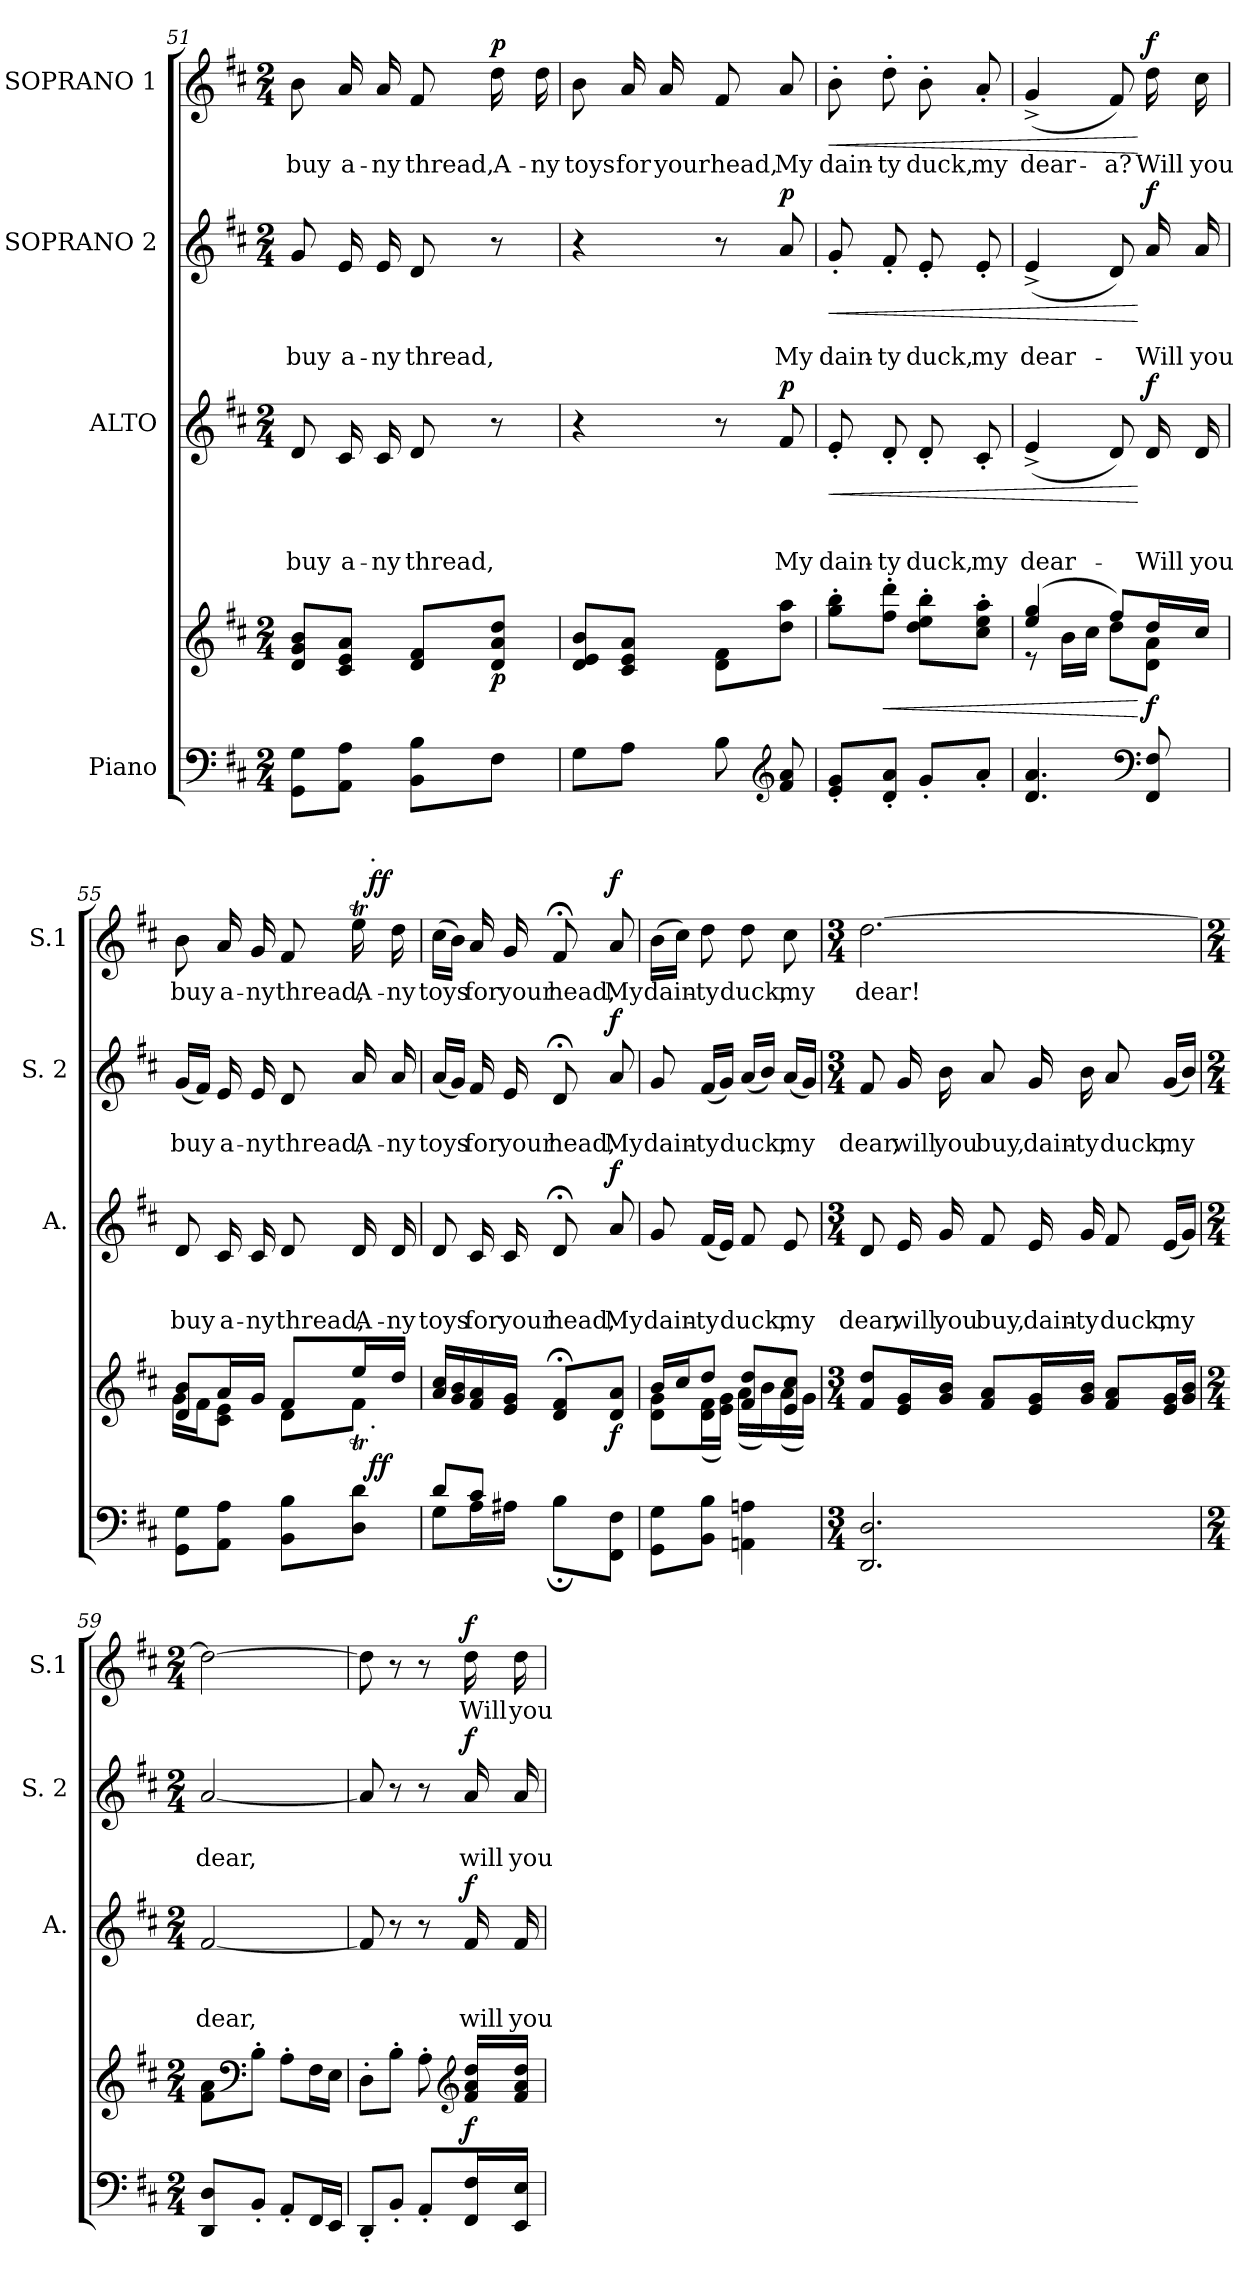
**kern	**kern	**dynam	**kern	**text	**text	**text	**dynam	**kern	**text	**text	**dynam	**kern	**text	**dynam
*part4	*part4	*part4	*part3	*part3	*part3	*part3	*part3	*part2	*part2	*part2	*part2	*part1	*part1	*part1
*staff5	*staff4	*staff4/5	*staff3	*staff3	*staff3	*staff3	*staff3	*staff2	*staff2	*staff2	*staff2	*staff1	*staff1	*staff1
*I"Piano	*	*	*I"ALTO	*	*	*	*	*I"SOPRANO 2	*	*	*	*I"SOPRANO 1	*	*
*	*	*	*I'A.	*	*	*	*	*I'S. 2	*	*	*	*I'S.1	*	*
*clefF4	*clefG2	*	*clefG2	*	*	*	*	*clefG2	*	*	*	*clefG2	*	*
*k[f#c#]	*k[f#c#]	*	*k[f#c#]	*	*	*	*	*k[f#c#]	*	*	*	*k[f#c#]	*	*
*D:	*D:	*	*D:	*	*	*	*	*D:	*	*	*	*D:	*	*
*M2/4	*M2/4	*	*M2/4	*	*	*	*	*M2/4	*	*	*	*M2/4	*	*
=51	=51	=51	=51	=51	=51	=51	=51	=51	=51	=51	=51	=51	=51	=51
!	!	!	!	!	!	!LO:LY:b	!	!	!	!LO:LY:b	!	!	!LO:LY:b	!
8GG\ 8G\L	8d/ 8g/ 8b/L	.	8d/	.	.	buy	.	8g/	.	buy	.	8b\	buy	.
!	!	!	!	!	!	!LO:LY:b	!	!	!	!LO:LY:b	!	!	!LO:LY:b	!
8AA\ 8A\J	8c#/ 8e/ 8a/J	.	16c#/	.	.	a-	.	16e/	.	a-	.	16a/	a-	.
!	!	!	!	!	!	!LO:LY:b	!	!	!	!LO:LY:b	!	!	!LO:LY:b	!
.	.	.	16c#/	.	.	-ny	.	16e/	.	-ny	.	16a/	-ny	.
!	!	!	!	!	!	!LO:LY:b	!	!	!	!LO:LY:b	!	!	!LO:LY:b	!
8BB\ 8B\L	8d/ 8f#/L	.	8d/	.	.	thread,	.	8d/	.	thread,	.	8f#/	thread,	.
!	!	!LO:DY:b	!	!	!	!	!	!	!	!	!	!	!LO:LY:b	!LO:DY:a
8F#\J	8d/ 8a/ 8dd/J	p	8r	.	.	.	.	8r	.	.	.	16dd\	A-	p
!	!	!	!	!	!	!	!	!	!	!	!	!	!LO:LY:b	!
.	.	.	.	.	.	.	.	.	.	.	.	16dd\	-ny	.
=52	=52	=52	=52	=52	=52	=52	=52	=52	=52	=52	=52	=52	=52	=52
!	!	!	!	!	!	!	!	!	!	!	!	!	!LO:LY:b	!
8G\L	8d/ 8e/ 8b/L	.	4r	.	.	.	.	4r	.	.	.	8b\	toys	.
!	!	!	!	!	!	!	!	!	!	!	!	!	!LO:LY:b	!
8A\J	8c#/ 8e/ 8a/J	.	.	.	.	.	.	.	.	.	.	16a/	for	.
!	!	!	!	!	!	!	!	!	!	!	!	!	!LO:LY:b	!
.	.	.	.	.	.	.	.	.	.	.	.	16a/	your	.
!	!	!	!	!	!	!	!	!	!	!	!	!	!LO:LY:b	!
8B\	8d\ 8f#\L	.	8r	.	.	.	.	8r	.	.	.	8f#/	head,	.
*clefG2	*	*	*	*	*	*	*	*	*	*	*	*	*	*
!	!	!	!	!	!	!LO:LY:b	!LO:DY:a	!	!	!LO:LY:b	!LO:DY:a	!	!LO:LY:b	!
8f#/ 8a/	8dd\ 8aa\J	.	8f#/	.	.	My	p	8a/	.	My	p	8a/	My	.
!!LO:LB:g=z
=53	=53	=53	=53	=53	=53	=53	=53	=53	=53	=53	=53	=53	=53	=53
!	!	!	!	!	!	!LO:LY:b	!LO:HP:b	!	!	!LO:LY:b	!LO:HP:b	!	!LO:LY:b	!LO:HP:b
8e/'< 8g/'<L	8gg\'> 8bb\'>L	.	8e'</	.	.	dain-	<	8g'</	.	dain-	<	8b'>\	dain-	<
!	!	!LO:HP:b	!	!	!	!LO:LY:b	!	!	!	!LO:LY:b	!	!	!LO:LY:b	!
8d/'< 8a/'<J	8ff#\'> 8ddd\'>J	<	8d'</	.	.	-ty	.	8f#'</	.	-ty	.	8dd'>\	-ty	.
!	!	!	!	!	!	!LO:LY:b	!	!	!	!LO:LY:b	!	!	!LO:LY:b	!
8g'</L	8dd\'> 8ee\'> 8bb\'>L	.	8d'</	.	.	duck,	.	8e'</	.	duck,	.	8b'>\	duck,	.
!	!	!	!	!	!	!LO:LY:b	!	!	!	!LO:LY:b	!	!	!LO:LY:b	!
8a'</J	8cc#\'> 8ee\'> 8aa\'>J	.	8c#'</	.	.	my	.	8e'</	.	my	.	8a'</	my	.
=54	=54	=54	=54	=54	=54	=54	=54	=54	=54	=54	=54	=54	=54	=54
*	*^	*	*	*	*	*	*	*	*	*	*	*	*	*
!	!	!	!	!	!	!	!LO:LY:b	!	!	!	!LO:LY:b	!	!	!LO:LY:b	!
4.d/ 4.a/	(4ee/ 4gg/	8re	.	(<4e^</	.	.	dear-	.	(<4e^</	.	dear-	.	(<4g^</	dear-	.
.	.	16b\LL	.	.	.	.	.	.	.	.	.	.	.	.	.
.	.	16cc#\JJ	.	.	.	.	.	.	.	.	.	.	.	.	.
!	!	!	!	!	!	!	!	!	!	!	!	!	!	!LO:LY:b	!
.	8ff#/L)	8dd\L	.	8d/)	.	.	.	.	8d/)	.	.	.	8f#/)	-a?	.
*clefF4	*	*	*	*	*	*	*	*	*	*	*	*	*	*	*
!	!	!	!LO:DY:n=1:b	!	!	!	!LO:LY:b	!LO:DY:n=1:a	!	!	!LO:LY:b	!LO:DY:n=1:a	!	!LO:LY:b	!LO:DY:n=1:a
8FF#/ 8F#/	16dd/L	8d\ 8a\J	[ f	16d/	.	.	-Will	[ f	16a/	.	-Will	[ f	16dd\	Will	[ f
!	!	!	!	!	!	!	!LO:LY:b	!	!	!	!LO:LY:b	!	!	!LO:LY:b	!
.	16cc#/JJ	.	.	16d/	.	.	you	.	16a/	.	you	.	16cc#\	you	.
=55	=55	=55	=55	=55	=55	=55	=55	=55	=55	=55	=55	=55	=55	=55	=55
!	!	!	!	!	!	!	!LO:LY:b	!	!	!	!LO:LY:b	!	!	!LO:LY:b	!
*	*	*^	*	*	*	*	*	*	*	*	*	*	*^	*	*
8GG\ 8G\L	8d/ 8b/L	16g\LL	4ryy	.	8d/	.	.	buy	.	(<16g/LL	.	buy	.	8b\	4ryy	buy	.
.	.	16f#\J	.	.	.	.	.	.	.	16f#/JJ)	.	.	.	.	.	.	.
!	!	!	!	!	!	!	!	!LO:LY:b	!	!	!	!LO:LY:b	!	!	!	!LO:LY:b	!
8AA\ 8A\J	16a/L	8c#\ 8e\J	.	.	16c#/	.	.	a-	.	16e/	.	a-	.	16a/	.	a-	.
!	!	!	!	!	!	!	!	!LO:LY:b	!	!	!	!LO:LY:b	!	!	!	!LO:LY:b	!
.	16g/JJ	.	.	.	16c#/	.	.	-ny	.	16e/	.	-ny	.	16g/	.	-ny	.
!	!	!	!	!	!	!	!	!LO:LY:b	!	!	!	!LO:LY:b	!	!	!	!LO:LY:b	!
8BB\ 8B\L	8f#/L	8d\L	8ryy	.	8d/	.	.	thread,	.	8d/	.	thread,	.	8f#/	8ryy	thread,	.
!	!	!	!	!	!	!	!	!LO:LY:b	!	!	!	!LO:LY:b	!	!	!	!LO:LY:b	!
8D\ 8d\J	16ee/L	8f#t\J	32ryy	.	16d/	.	.	A-	.	16a/	.	A-	.	16eeT\	32ryy	A-	.
!	!	!	!	!	!	!	!	!	!	!	!	!	!	!	!LO:TX:a:t=.	!	!
!	!	!	!LO:TX:b:t=.	!	!	!	!	!	!	!	!	!	!	!	!	!	!
!	!	!	!	!LO:DY:b	!	!	!	!	!	!	!	!	!	!	!	!	!LO:DY:a
.	.	.	16.ryy	ff	.	.	.	.	.	.	.	.	.	.	16.ryy	.	ff
!	!	!	!	!	!	!	!	!LO:LY:b	!	!	!	!LO:LY:b	!	!	!	!LO:LY:b	!
.	16dd/JJ	.	.	.	16d/	.	.	-ny	.	16a/	.	-ny	.	16dd\	.	-ny	.
=56	=56	=56	=56	=56	=56	=56	=56	=56	=56	=56	=56	=56	=56	=56	=56	=56	=56
*^	*	*	*	*	*	*	*	*	*	*	*	*	*	*	*	*	*
!	!	!	!	!	!	!	!	!	!LO:LY:b	!	!	!	!LO:LY:b	!	!	!	!LO:LY:b	!
*	*	*v	*v	*v	*	*	*	*	*	*	*	*	*	*	*v	*v	*	*
8d/L	8G\L	16a/ 16cc#/LL	.	8d/	.	.	toys	.	(<16a/LL	.	toys	.	(>16cc#\LL	toys	.
.	.	16g/ 16b/	.	.	.	.	.	.	16g/JJ)	.	.	.	16b\JJ)	.	.
!	!	!	!	!	!	!	!LO:LY:b	!	!	!	!LO:LY:b	!	!	!LO:LY:b	!
8c#/J	16A\L	16f#/ 16a/	.	16c#/	.	.	for	.	16f#/	.	for	.	16a/	for	.
!	!	!	!	!	!	!	!LO:LY:b	!	!	!	!LO:LY:b	!	!	!LO:LY:b	!
.	16A#X\JJ	16e/ 16g/JJ	.	16c#/	.	.	your	.	16e/	.	your	.	16g/	your	.
!	!	!	!	!	!	!	!LO:LY:b	!	!	!	!LO:LY:b	!	!	!LO:LY:b	!
4ryy	8B;\L	8d/; 8f#/;L	.	8d;/	.	.	head,	.	8d;/	.	head,	.	8f#;/	head,	.
!	!	!	!LO:DY:b	!	!	!	!LO:LY:b	!LO:DY:a	!	!	!LO:LY:b	!LO:DY:a	!	!LO:LY:b	!LO:DY:a
.	8FF#\ 8F#\J	8d/ 8a/J	f	8a/	.	.	My	f	8a/	.	My	f	8a/	My	f
!!LO:PB:g=z
=57	=57	=57	=57	=57	=57	=57	=57	=57	=57	=57	=57	=57	=57	=57	=57
*	*	*^	*	*	*	*	*	*	*	*	*	*	*	*	*
!	!	!	!	!	!	!	!	!LO:LY:b	!	!	!	!LO:LY:b	!	!	!LO:LY:b	!
*v	*v	*	*	*	*	*	*	*	*	*	*	*	*	*	*	*
8GG\ 8G\L	16b/LL	8d\ 8g\L	.	8g/	.	.	dain-	.	8g/	.	dain-	.	(>16b\LL	dain-	.
.	16cc#/J	.	.	.	.	.	.	.	.	.	.	.	16cc#\JJ)	.	.
!	!	!	!	!	!	!	!LO:LY:b	!	!	!	!LO:LY:b	!	!	!LO:LY:b	!
8BB\ 8B\J	8dd/J	(<16d\ 16f#\L	.	(<16f#/LL	.	.	-ty	.	(<16f#/LL	.	-ty	.	8dd\	-ty	.
.	.	16e\ 16g\JJ)	.	16e/JJ)	.	.	.	.	16g/JJ)	.	.	.	.	.	.
!	!	!	!	!	!	!	!LO:LY:b	!	!	!	!LO:LY:b	!	!	!LO:LY:b	!
4AAn\ 4An\	8f#/ 8dd/L	(<16a\LL	.	8f#/	.	.	duck,	.	(<16a/LL	.	duck,	.	8dd\	duck,	.
.	.	16b\)	.	.	.	.	.	.	16b/JJ)	.	.	.	.	.	.
!	!	!	!	!	!	!	!LO:LY:b	!	!	!	!LO:LY:b	!	!	!LO:LY:b	!
.	8e/ 8cc#/J	(<16a\	.	8e/	.	.	my	.	(<16a/LL	.	my	.	8cc#\	my	.
.	.	16g\JJ)	.	.	.	.	.	.	16g/JJ)	.	.	.	.	.	.
*	*v	*v	*	*	*	*	*	*	*	*	*	*	*	*	*
=58	=58	=58	=58	=58	=58	=58	=58	=58	=58	=58	=58	=58	=58	=58
*M3/4	*M3/4	*	*M3/4	*	*	*	*	*M3/4	*	*	*	*M3/4	*	*
*	*^	*	*	*	*	*	*	*	*	*	*	*	*	*
!	!	!	!	!	!	!	!LO:LY:b	!	!	!	!LO:LY:b	!	!	!LO:LY:b	!
*	*v	*v	*	*	*	*	*	*	*	*	*	*	*	*	*
2.DD/ 2.D/	8f#/ 8dd/L	.	8d/	.	.	dear,	.	8f#/	.	dear,	.	[>2.dd\	dear!	.
!	!	!	!	!	!	!LO:LY:b	!	!	!	!LO:LY:b	!	!	!	!
.	16e/ 16g/L	.	16e/	.	.	will	.	16g/	.	will	.	.	.	.
!	!	!	!	!	!	!LO:LY:b	!	!	!	!LO:LY:b	!	!	!	!
.	16g/ 16b/JJ	.	16g/	.	.	you	.	16b\	.	you	.	.	.	.
!	!	!	!	!	!	!LO:LY:b	!	!	!	!LO:LY:b	!	!	!	!
.	8f#/ 8a/L	.	8f#/	.	.	buy,	.	8a/	.	buy,	.	.	.	.
!	!	!	!	!	!	!LO:LY:b	!	!	!	!LO:LY:b	!	!	!	!
.	16e/ 16g/L	.	16e/	.	.	dain-	.	16g/	.	dain-	.	.	.	.
!	!	!	!	!	!	!LO:LY:b	!	!	!	!LO:LY:b	!	!	!	!
.	16g/ 16b/JJ	.	16g/	.	.	-ty	.	16b\	.	-ty	.	.	.	.
!	!	!	!	!	!	!LO:LY:b	!	!	!	!LO:LY:b	!	!	!	!
.	8f#/ 8a/L	.	8f#/	.	.	duck,	.	8a/	.	duck,	.	.	.	.
!	!	!	!	!	!	!LO:LY:b	!	!	!	!LO:LY:b	!	!	!	!
.	16e/ 16g/L	.	(<16e/LL	.	.	my	.	(<16g/LL	.	my	.	.	.	.
.	16g/ 16b/JJ	.	16g/JJ)	.	.	.	.	16b/JJ)	.	.	.	.	.	.
=59	=59	=59	=59	=59	=59	=59	=59	=59	=59	=59	=59	=59	=59	=59
*M2/4	*M2/4	*	*M2/4	*	*	*	*	*M2/4	*	*	*	*M2/4	*	*
!	!	!	!	!	!	!LO:LY:b	!	!	!	!LO:LY:b	!	!	!	!
8DD/ 8D/L	8f#\ 8a\L	.	[<2f#/	.	.	dear,	.	[<2a/	.	dear,	.	2dd\_	.	.
*	*clefF4	*	*	*	*	*	*	*	*	*	*	*	*	*
8BB'</J	8B'>\J	.	.	.	.	.	.	.	.	.	.	.	.	.
8AA'</L	8A'>\L	.	.	.	.	.	.	.	.	.	.	.	.	.
16FF#/L	16F#\L	.	.	.	.	.	.	.	.	.	.	.	.	.
16EE/JJ	16E\JJ	.	.	.	.	.	.	.	.	.	.	.	.	.
!!LO:LB:g=z
=60	=60	=60	=60	=60	=60	=60	=60	=60	=60	=60	=60	=60	=60	=60
8DD'</L	8D'<\L	.	8f#/]	.	.	.	.	8a/]	.	.	.	8dd\]	.	.
8BB'</J	8B'>\J	.	8r	.	.	.	.	8r	.	.	.	8r	.	.
8AA'</L	8A'<\	.	8r	.	.	.	.	8r	.	.	.	8r	.	.
*	*clefG2	*	*	*	*	*	*	*	*	*	*	*	*	*
!	!	!LO:DY:b	!	!	!	!LO:LY:b	!LO:DY:a	!	!	!LO:LY:b	!LO:DY:a	!	!LO:LY:b	!LO:DY:a
16FF#/ 16F#/L	16f#/ 16a/ 16dd/LL	f	16f#/	.	.	will	f	16a/	.	will	f	16dd\	Will	f
!	!	!	!	!	!	!LO:LY:b	!	!	!	!LO:LY:b	!	!	!LO:LY:b	!
16EE/ 16E/JJ	16f#/ 16a/ 16dd/JJ	.	16f#/	.	.	you	.	16a/	.	you	.	16dd\	you	.
=	=	=	=	=	=	=	=	=	=	=	=	=	=	=
*-	*-	*-	*-	*-	*-	*-	*-	*-	*-	*-	*-	*-	*-	*-
